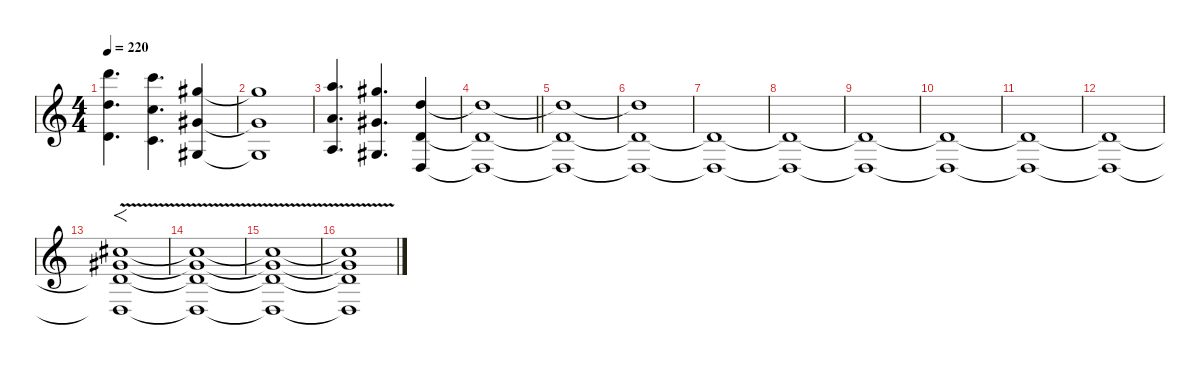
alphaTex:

\defaultSystemsLayout 4
\hideDynamics
\bracketExtendMode nobrackets
\singleTrackTrackNamePolicy hidden
\multiTrackTrackNamePolicy hidden
\firstSystemTrackNameMode fullname
\firstSystemTrackNameOrientation horizontal
\otherSystemsTrackNameOrientation horizontal
\track ("Keyboards" "vln.") {instrument stringensemble1}
\staff {score}
\tuning (E4 B3 G3 D3 A2 D2)
\ts (4 4)
\tempo 220
\clef g2
\ks c
(22.1 19.3 17.5).4{d dy mf beam Down} (20.1 17.3 15.5).4{d beam Down} (16.1{acc #} 13.3{acc #} 11.5{acc #}).4{beam Up} |
(16.1{t acc #} 13.3{t acc #} 11.5{t acc #}).1{dy f beam Up} |
(17.1 14.3 12.5).4{d dy mf beam Up} (16.1{acc #} 13.3{acc #} 11.5{acc #}).4{d beam Up} (10.1 7.3 5.5).4{beam Up} |
\barLineRight lightlight
(10.1{t} 7.3{t} 5.5{t}).1{dy f beam Up} |
(10.1{t} 7.3{t} 5.5{t}).1{beam Up} |
(10.1{t} 7.3{t} 5.5{t}).1{beam Up} |
(7.3{t} 5.5{t}).1{dy mf beam Up} |
(7.3{t} 5.5{t}).1{beam Up} |
(7.3{t} 5.5{t}).1{beam Up} |
(7.3{t} 5.5{t}).1{beam Up} |
(7.3{t} 5.5{t}).1{beam Up} |
(7.3{t} 5.5{t}).1{beam Up} |
(9.1{acc #} 9.2{v acc #} 7.3{t} 5.5{t}).1{f dy f beam Up} |
(9.1{t acc #} 9.2{v t acc #} 7.3{t} 5.5{t}).1{beam Up} |
(9.1{t acc #} 9.2{v t acc #} 7.3{t} 5.5{t}).1{beam Up} |
(9.1{t acc #} 9.2{v t acc #} 7.3{t} 5.5{t}).1{beam Up}
